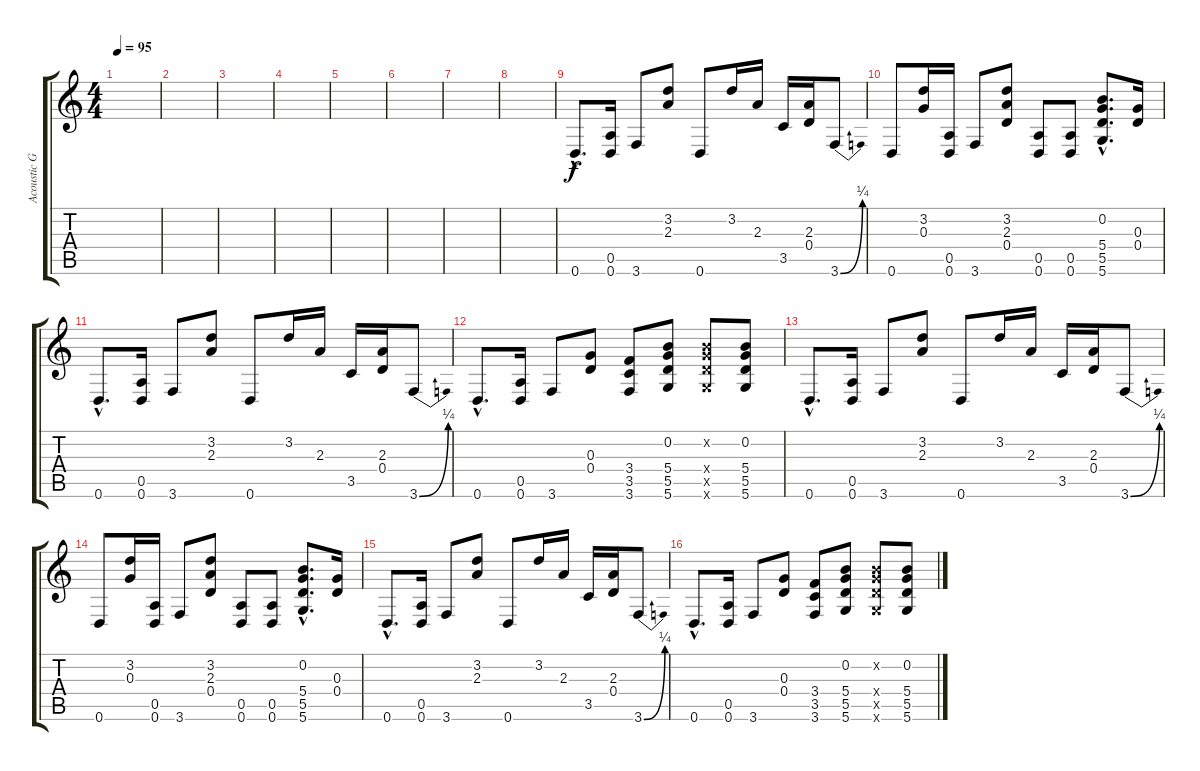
\track ("Acoustic Guitar" "Acoustic G") {instrument acousticguitarsteel}
\staff {score tabs}
\tuning (E4 B3 G3 D3 A2 D2) {hide}
\ts (4 4)
\tempo 95
\clef g2
\ks c
|
|
|
|
|
|
|
|
0.6{hac}.8{d} (0.5 0.6).16 3.6.8 (3.2 2.3).8 0.6.8 3.2.16 2.3.16 3.5.16 (2.3 0.4).16 3.6{be (bend 0 0 60 1)}.8 |
0.6.8 (3.2 0.3).16 (0.5 0.6).16 3.6.8 (3.2 2.3 0.4).8 (0.5 0.6).8 (0.5 0.6).8 (0.2{hac} 5.4{hac} 5.5{hac} 5.6{hac}).8{d} (0.3 0.4).16 |
0.6{hac}.8{d} (0.5 0.6).16 3.6.8 (3.2 2.3).8 0.6.8 3.2.16 2.3.16 3.5.16 (2.3 0.4).16 3.6{be (bend 0 0 60 1)}.8 |
0.6{hac}.8{d} (0.5 0.6).16 3.6.8 (0.3 0.4).8 (3.4 3.5 3.6).8 (0.2 5.4 5.5 5.6).8 (0.2{x} 5.4{x} 5.5{x} 5.6{x}).8 (0.2 5.4 5.5 5.6).8 |
0.6{hac}.8{d} (0.5 0.6).16 3.6.8 (3.2 2.3).8 0.6.8 3.2.16 2.3.16 3.5.16 (2.3 0.4).16 3.6{be (bend 0 0 60 1)}.8 |
0.6.8 (3.2 0.3).16 (0.5 0.6).16 3.6.8 (3.2 2.3 0.4).8 (0.5 0.6).8 (0.5 0.6).8 (0.2{hac} 5.4{hac} 5.5{hac} 5.6{hac}).8{d} (0.3 0.4).16 |
0.6{hac}.8{d} (0.5 0.6).16 3.6.8 (3.2 2.3).8 0.6.8 3.2.16 2.3.16 3.5.16 (2.3 0.4).16 3.6{be (bend 0 0 60 1)}.8 |
0.6{hac}.8{d} (0.5 0.6).16 3.6.8 (0.3 0.4).8 (3.4 3.5 3.6).8 (0.2 5.4 5.5 5.6).8 (0.2{x} 5.4{x} 5.5{x} 5.6{x}).8 (0.2 5.4 5.5 5.6).8
